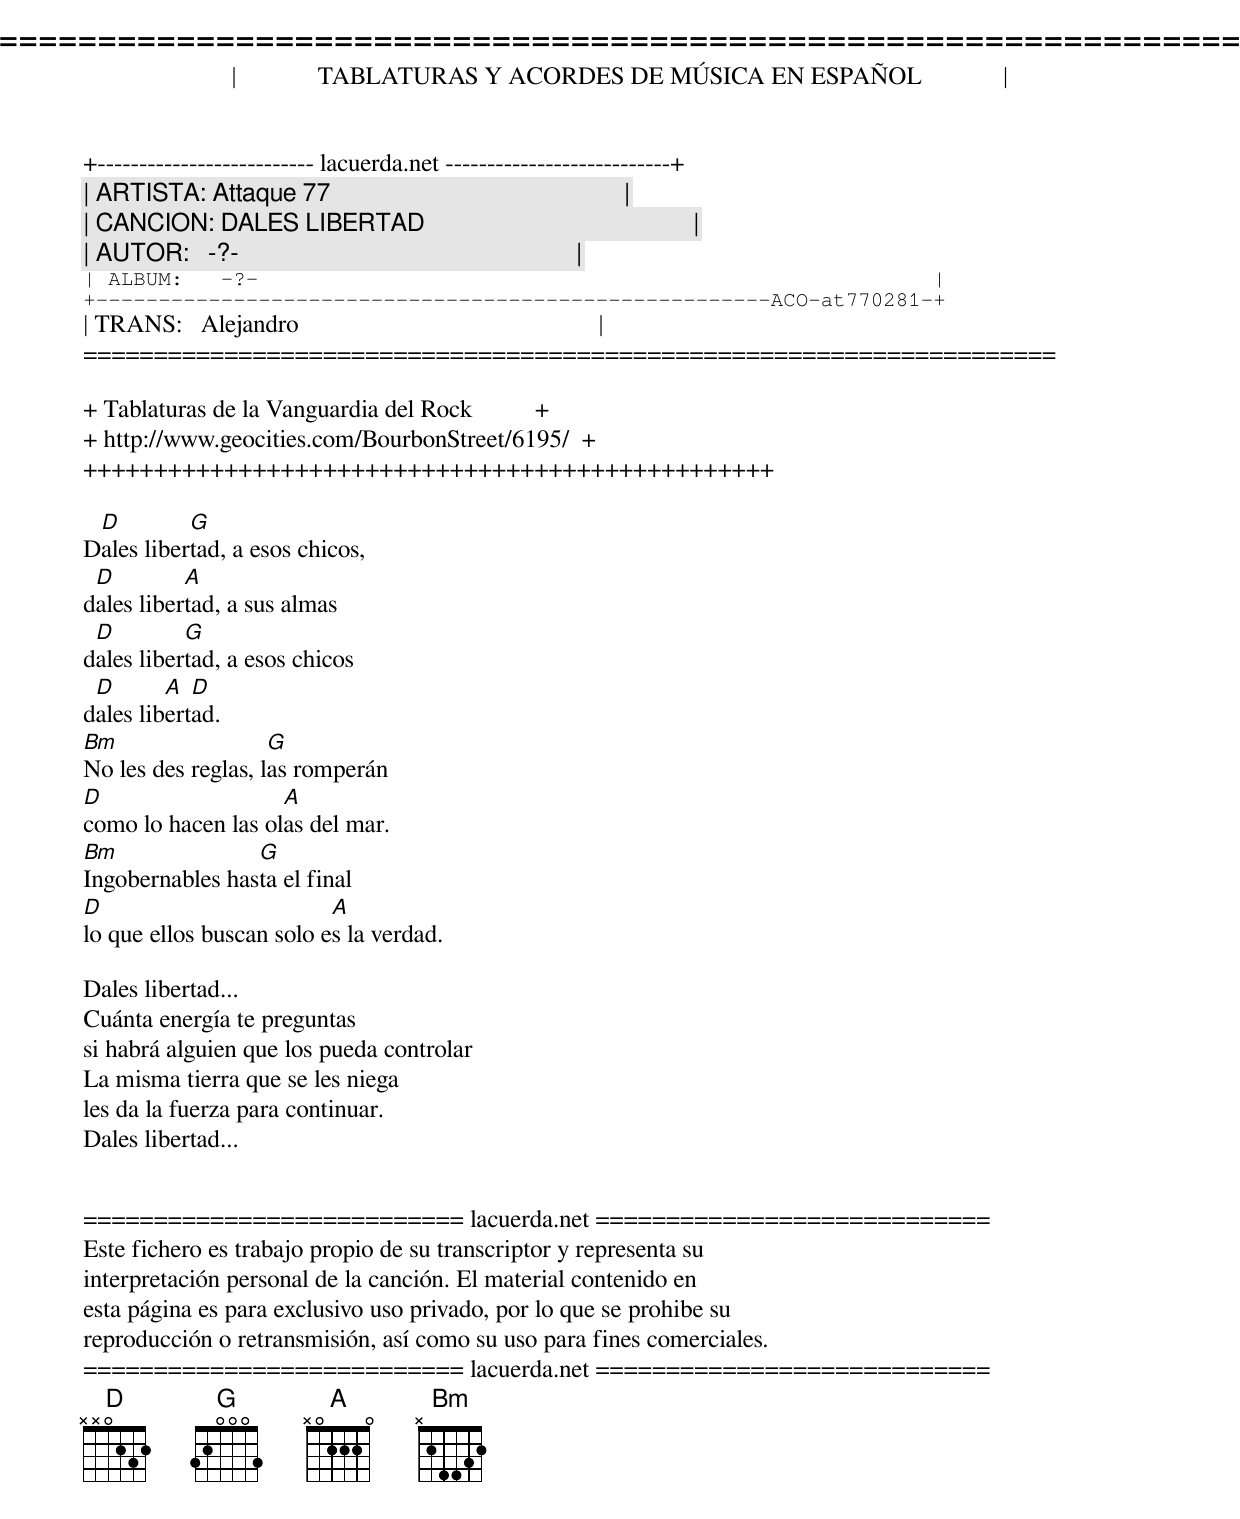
=====================================================================
|             TABLATURAS Y ACORDES DE MÚSICA EN ESPAÑOL             |
+-------------------------- lacuerda.net ---------------------------+
| ARTISTA: Attaque 77                                               |
| CANCION: DALES LIBERTAD                                           |
| AUTOR:   -?-                                                      |
| ALBUM:   -?-                                                      |
+------------------------------------------------------ACO-at770281-+
| TRANS:   Alejandro                                                |
=====================================================================

+ Tablaturas de la Vanguardia del Rock          +
+ http://www.geocities.com/BourbonStreet/6195/  +
+++++++++++++++++++++++++++++++++++++++++++++++++

 D         G
Dales libertad, a esos chicos,
 D         A
dales libertad, a sus almas
 D         G
dales libertad, a esos chicos
 D       A  D
dales libertad.
Bm                  G
No les des reglas, las romperán
D                   A
como lo hacen las olas del mar.
Bm               G
Ingobernables hasta el final
D                         A
lo que ellos buscan solo es la verdad.

Dales libertad...
Cuánta energía te preguntas
si habrá alguien que los pueda controlar
La misma tierra que se les niega
les da la fuerza para continuar.
Dales libertad...


=========================== lacuerda.net ============================
Este fichero es trabajo propio de su transcriptor y representa su
interpretación personal de la canción. El material contenido en
esta página es para exclusivo uso privado, por lo que se prohibe su
reproducción o retransmisión, así como su uso para fines comerciales.
=========================== lacuerda.net ============================
